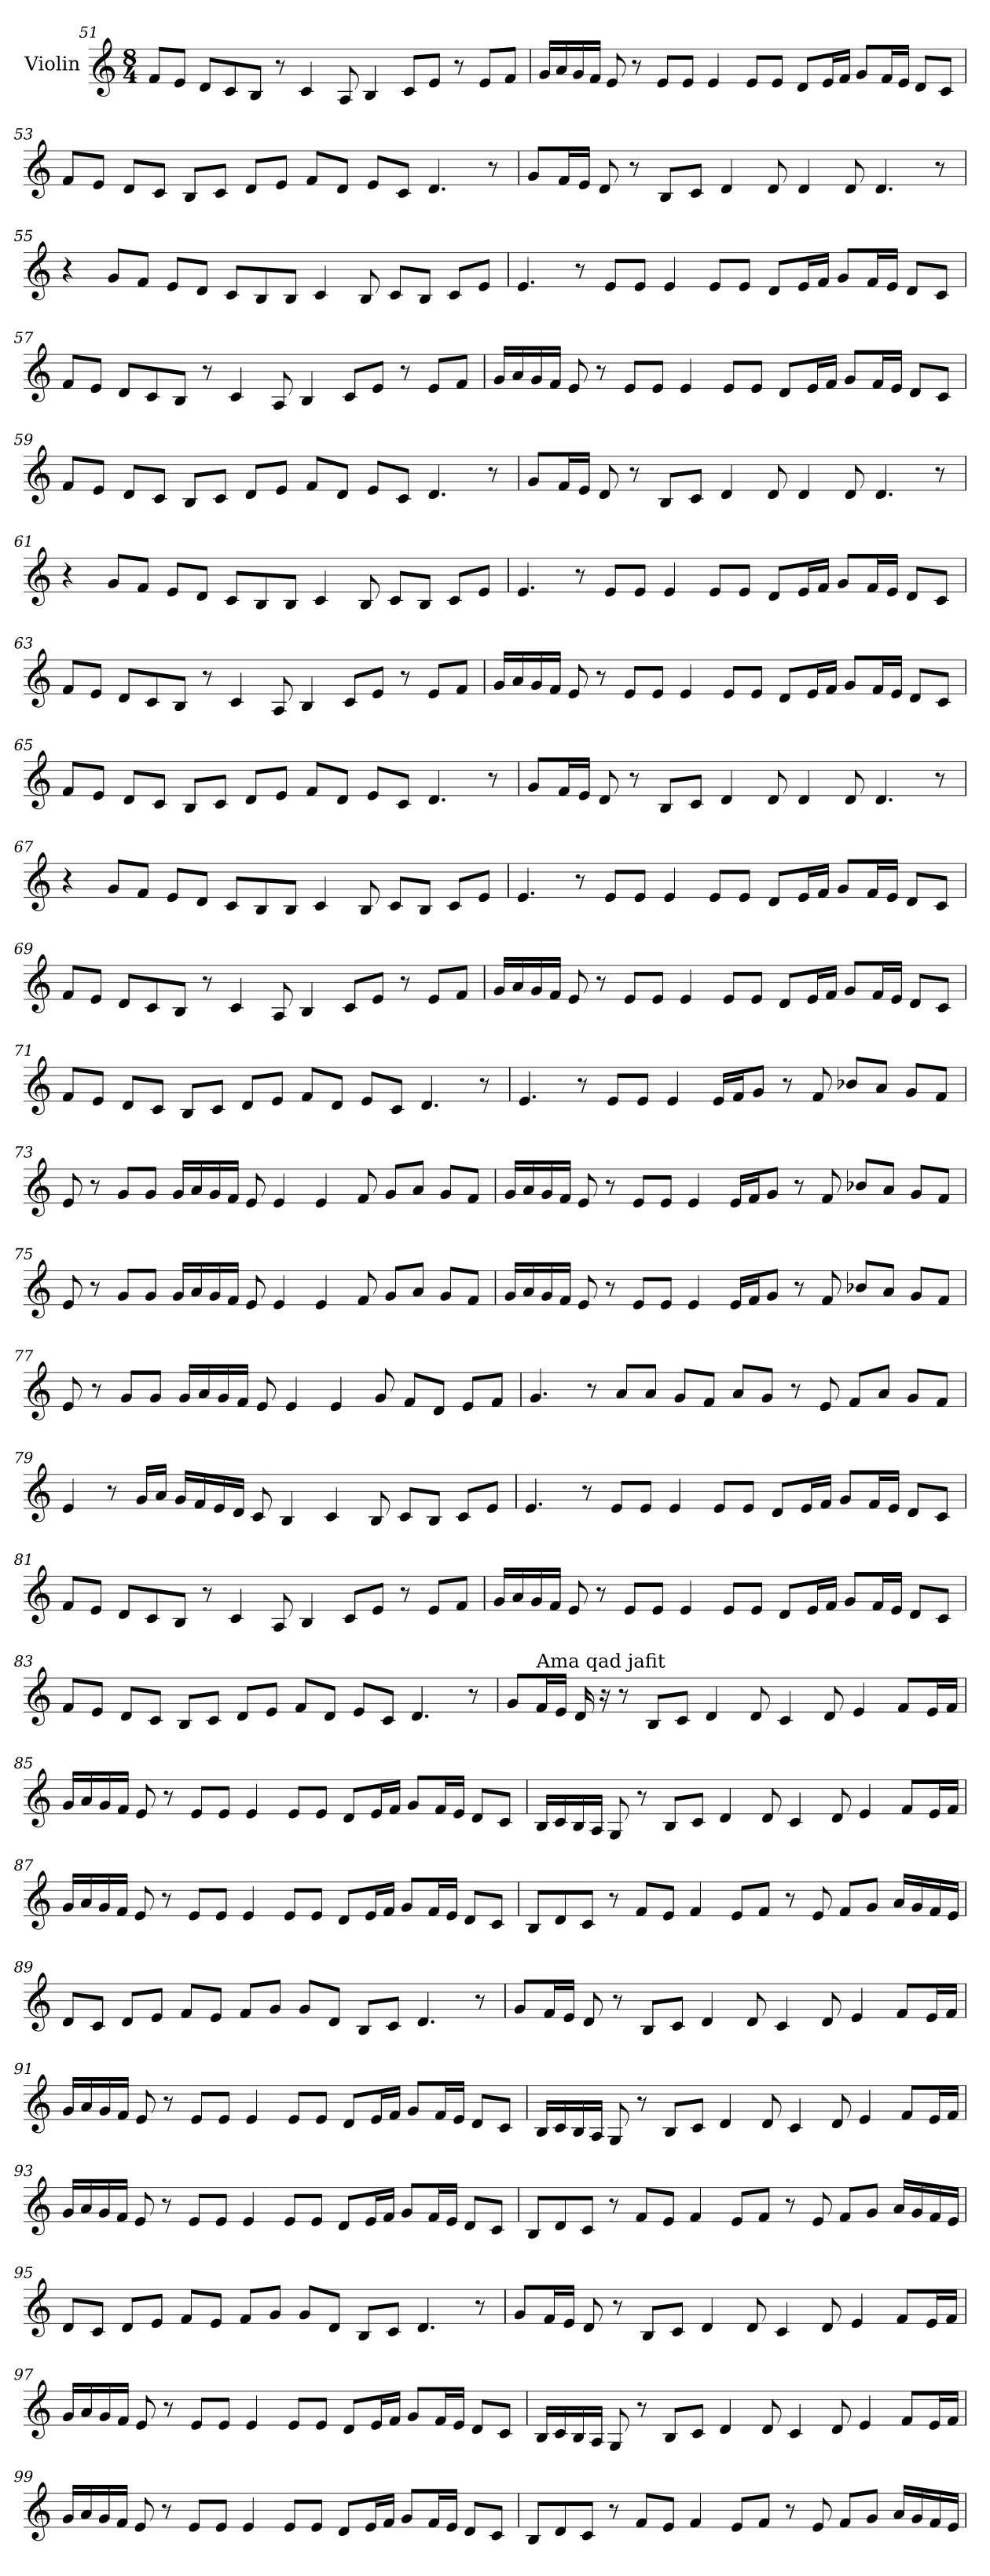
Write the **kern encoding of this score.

**kern
*part1
*staff1
*I"Violin
!!LO:LB:g=z
*clefG2
*k[]
*C:
*M8/4
=51
8f/L
8e/J
8d/L
8c/
8B/J
8r
4c/
8A/
4B/
8c/L
8e/J
8r
8e/L
8f/J
=52
16g/LL
16a/
16g/
16f/JJ
8e/
8r
8e/L
8e/J
4e/
8e/L
8e/J
8d/L
16e/L
16f/JJ
8g/L
16f/L
16e/JJ
8d/L
8c/J
!!LO:PB:g=z
=53
8f/L
8e/J
8d/L
8c/J
8B/L
8c/J
8d/L
8e/J
8f/L
8d/J
8e/L
8c/J
4.d/
8r
=54
8g/L
16f/L
16e/JJ
8d/
8r
8B/L
8c/J
4d/
8d/
4d/
8d/
4.d/
8r
!!LO:LB:g=z
=55
4r
8g/L
8f/J
8e/L
8d/J
8c/L
8B/
8B/J
4c/
8B/
8c/L
8B/J
8c/L
8e/J
=56
4.e/
8r
8e/L
8e/J
4e/
8e/L
8e/J
8d/L
16e/L
16f/JJ
8g/L
16f/L
16e/JJ
8d/L
8c/J
!!LO:LB:g=z
=57
8f/L
8e/J
8d/L
8c/
8B/J
8r
4c/
8A/
4B/
8c/L
8e/J
8r
8e/L
8f/J
=58
16g/LL
16a/
16g/
16f/JJ
8e/
8r
8e/L
8e/J
4e/
8e/L
8e/J
8d/L
16e/L
16f/JJ
8g/L
16f/L
16e/JJ
8d/L
8c/J
!!LO:LB:g=z
=59
8f/L
8e/J
8d/L
8c/J
8B/L
8c/J
8d/L
8e/J
8f/L
8d/J
8e/L
8c/J
4.d/
8r
=60
8g/L
16f/L
16e/JJ
8d/
8r
8B/L
8c/J
4d/
8d/
4d/
8d/
4.d/
8r
!!LO:LB:g=z
=61
4r
8g/L
8f/J
8e/L
8d/J
8c/L
8B/
8B/J
4c/
8B/
8c/L
8B/J
8c/L
8e/J
=62
4.e/
8r
8e/L
8e/J
4e/
8e/L
8e/J
8d/L
16e/L
16f/JJ
8g/L
16f/L
16e/JJ
8d/L
8c/J
!!LO:LB:g=z
=63
8f/L
8e/J
8d/L
8c/
8B/J
8r
4c/
8A/
4B/
8c/L
8e/J
8r
8e/L
8f/J
=64
16g/LL
16a/
16g/
16f/JJ
8e/
8r
8e/L
8e/J
4e/
8e/L
8e/J
8d/L
16e/L
16f/JJ
8g/L
16f/L
16e/JJ
8d/L
8c/J
!!LO:LB:g=z
=65
8f/L
8e/J
8d/L
8c/J
8B/L
8c/J
8d/L
8e/J
8f/L
8d/J
8e/L
8c/J
4.d/
8r
=66
8g/L
16f/L
16e/JJ
8d/
8r
8B/L
8c/J
4d/
8d/
4d/
8d/
4.d/
8r
!!LO:LB:g=z
=67
4r
8g/L
8f/J
8e/L
8d/J
8c/L
8B/
8B/J
4c/
8B/
8c/L
8B/J
8c/L
8e/J
=68
4.e/
8r
8e/L
8e/J
4e/
8e/L
8e/J
8d/L
16e/L
16f/JJ
8g/L
16f/L
16e/JJ
8d/L
8c/J
!!LO:PB:g=z
=69
8f/L
8e/J
8d/L
8c/
8B/J
8r
4c/
8A/
4B/
8c/L
8e/J
8r
8e/L
8f/J
=70
16g/LL
16a/
16g/
16f/JJ
8e/
8r
8e/L
8e/J
4e/
8e/L
8e/J
8d/L
16e/L
16f/JJ
8g/L
16f/L
16e/JJ
8d/L
8c/J
!!LO:LB:g=z
=71
8f/L
8e/J
8d/L
8c/J
8B/L
8c/J
8d/L
8e/J
8f/L
8d/J
8e/L
8c/J
4.d/
8r
=72
4.e/
8r
8e/L
8e/J
4e/
16e/LL
16f/J
8g/J
8r
8f/
8b-X/L
8a/J
8g/L
8f/J
!!LO:LB:g=z
=73
8e/
8r
8g/L
8g/J
16g/LL
16a/
16g/
16f/JJ
8e/
4e/
4e/
8f/
8g/L
8a/J
8g/L
8f/J
=74
16g/LL
16a/
16g/
16f/JJ
8e/
8r
8e/L
8e/J
4e/
16e/LL
16f/J
8g/J
8r
8f/
8b-X/L
8a/J
8g/L
8f/J
!!LO:LB:g=z
=75
8e/
8r
8g/L
8g/J
16g/LL
16a/
16g/
16f/JJ
8e/
4e/
4e/
8f/
8g/L
8a/J
8g/L
8f/J
=76
16g/LL
16a/
16g/
16f/JJ
8e/
8r
8e/L
8e/J
4e/
16e/LL
16f/J
8g/J
8r
8f/
8b-X/L
8a/J
8g/L
8f/J
!!LO:LB:g=z
=77
8e/
8r
8g/L
8g/J
16g/LL
16a/
16g/
16f/JJ
8e/
4e/
4e/
8g/
8f/L
8d/J
8e/L
8f/J
=78
4.g/
8r
8a/L
8a/J
8g/L
8f/J
8a/L
8g/J
8r
8e/
8f/L
8a/J
8g/L
8f/J
!!LO:LB:g=z
=79
4e/
8r
16g/LL
16a/JJ
16g/LL
16f/
16e/
16d/JJ
8c/
4B/
4c/
8B/
8c/L
8B/J
8c/L
8e/J
=80
4.e/
8r
8e/L
8e/J
4e/
8e/L
8e/J
8d/L
16e/L
16f/JJ
8g/L
16f/L
16e/JJ
8d/L
8c/J
!!LO:LB:g=z
=81
8f/L
8e/J
8d/L
8c/
8B/J
8r
4c/
8A/
4B/
8c/L
8e/J
8r
8e/L
8f/J
=82
16g/LL
16a/
16g/
16f/JJ
8e/
8r
8e/L
8e/J
4e/
8e/L
8e/J
8d/L
16e/L
16f/JJ
8g/L
16f/L
16e/JJ
8d/L
8c/J
!!LO:LB:g=z
=83
8f/L
8e/J
8d/L
8c/J
8B/L
8c/J
8d/L
8e/J
8f/L
8d/J
8e/L
8c/J
4.d/
8r
=84
8g/L
!LO:TX:a:t=Ama qad jafit
16f/L
16e/JJ
16d/
16r
8r
8B/L
8c/J
4d/
8d/
4c/
8d/
4e/
8f/L
16e/L
16f/JJ
!!LO:PB:g=z
=85
16g/LL
16a/
16g/
16f/JJ
8e/
8r
8e/L
8e/J
4e/
8e/L
8e/J
8d/L
16e/L
16f/JJ
8g/L
16f/L
16e/JJ
8d/L
8c/J
=86
16B/LL
16c/
16B/
16A/JJ
8G/
8r
8B/L
8c/J
4d/
8d/
4c/
8d/
4e/
8f/L
16e/L
16f/JJ
!!LO:LB:g=z
=87
16g/LL
16a/
16g/
16f/JJ
8e/
8r
8e/L
8e/J
4e/
8e/L
8e/J
8d/L
16e/L
16f/JJ
8g/L
16f/L
16e/JJ
8d/L
8c/J
=88
8B/L
8d/
8c/J
8r
8f/L
8e/J
4f/
8e/L
8f/J
8r
8e/
8f/L
8g/J
16a/LL
16g/
16f/
16e/JJ
!!LO:LB:g=z
=89
8d/L
8c/J
8d/L
8e/J
8f/L
8e/J
8f/L
8g/J
8g/L
8d/J
8B/L
8c/J
4.d/
8r
=90
8g/L
16f/L
16e/JJ
8d/
8r
8B/L
8c/J
4d/
8d/
4c/
8d/
4e/
8f/L
16e/L
16f/JJ
!!LO:LB:g=z
=91
16g/LL
16a/
16g/
16f/JJ
8e/
8r
8e/L
8e/J
4e/
8e/L
8e/J
8d/L
16e/L
16f/JJ
8g/L
16f/L
16e/JJ
8d/L
8c/J
=92
16B/LL
16c/
16B/
16A/JJ
8G/
8r
8B/L
8c/J
4d/
8d/
4c/
8d/
4e/
8f/L
16e/L
16f/JJ
!!LO:LB:g=z
=93
16g/LL
16a/
16g/
16f/JJ
8e/
8r
8e/L
8e/J
4e/
8e/L
8e/J
8d/L
16e/L
16f/JJ
8g/L
16f/L
16e/JJ
8d/L
8c/J
=94
8B/L
8d/
8c/J
8r
8f/L
8e/J
4f/
8e/L
8f/J
8r
8e/
8f/L
8g/J
16a/LL
16g/
16f/
16e/JJ
!!LO:LB:g=z
=95
8d/L
8c/J
8d/L
8e/J
8f/L
8e/J
8f/L
8g/J
8g/L
8d/J
8B/L
8c/J
4.d/
8r
=96
8g/L
16f/L
16e/JJ
8d/
8r
8B/L
8c/J
4d/
8d/
4c/
8d/
4e/
8f/L
16e/L
16f/JJ
!!LO:LB:g=z
=97
16g/LL
16a/
16g/
16f/JJ
8e/
8r
8e/L
8e/J
4e/
8e/L
8e/J
8d/L
16e/L
16f/JJ
8g/L
16f/L
16e/JJ
8d/L
8c/J
=98
16B/LL
16c/
16B/
16A/JJ
8G/
8r
8B/L
8c/J
4d/
8d/
4c/
8d/
4e/
8f/L
16e/L
16f/JJ
!!LO:LB:g=z
=99
16g/LL
16a/
16g/
16f/JJ
8e/
8r
8e/L
8e/J
4e/
8e/L
8e/J
8d/L
16e/L
16f/JJ
8g/L
16f/L
16e/JJ
8d/L
8c/J
=100
8B/L
8d/
8c/J
8r
8f/L
8e/J
4f/
8e/L
8f/J
8r
8e/
8f/L
8g/J
16a/LL
16g/
16f/
16e/JJ
=
*-
